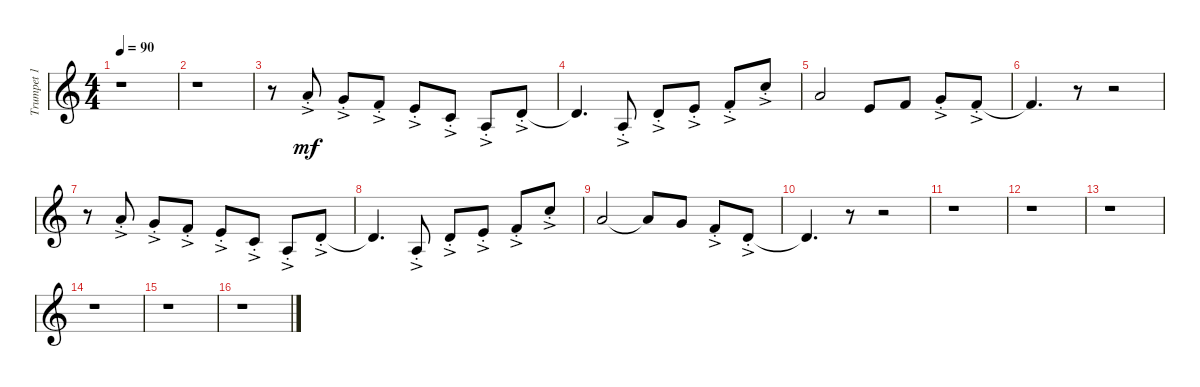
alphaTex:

\track ("Trumpet 1" "Trumpet 1") {instrument trombone}
\staff {score}
\tuning (E4 B3 G3 D3 A2 E2 B1) {hide}
\ts (4 4)
\tempo 90
\clef g2
\ks c
r.1{dy mf instrument trombone} |
r.1 |
r.8 5.1{ac st}.8 3.1{ac st}.8 1.1{ac st}.8 0.1{ac st}.8 1.2{ac st}.8 2.3{ac st}.8 3.2{ac st}.8 |
3.2{t}.4{d} 2.3{ac st}.8 3.2{ac st}.8 0.1{ac st}.8 1.1{ac st}.8 8.1{ac st}.8 |
5.1.2 0.1.8 1.1.8 3.1{ac st}.8 1.1{ac st}.8 |
1.1{t}.4{d} r.8 r.2 |
r.8 5.1{ac st}.8 3.1{ac st}.8 1.1{ac st}.8 0.1{ac st}.8 1.2{ac st}.8 2.3{ac st}.8 3.2{ac st}.8 |
3.2{t}.4{d} 2.3{ac st}.8 3.2{ac st}.8 0.1{ac st}.8 1.1{ac st}.8 8.1{ac st}.8 |
5.1.2 5.1{t}.8 3.1.8 1.1{ac st}.8 3.2{ac st}.8 |
3.2{t}.4{d} r.8 r.2 |
r.1 |
r.1 |
r.1 |
r.1 |
r.1 |
r.1
